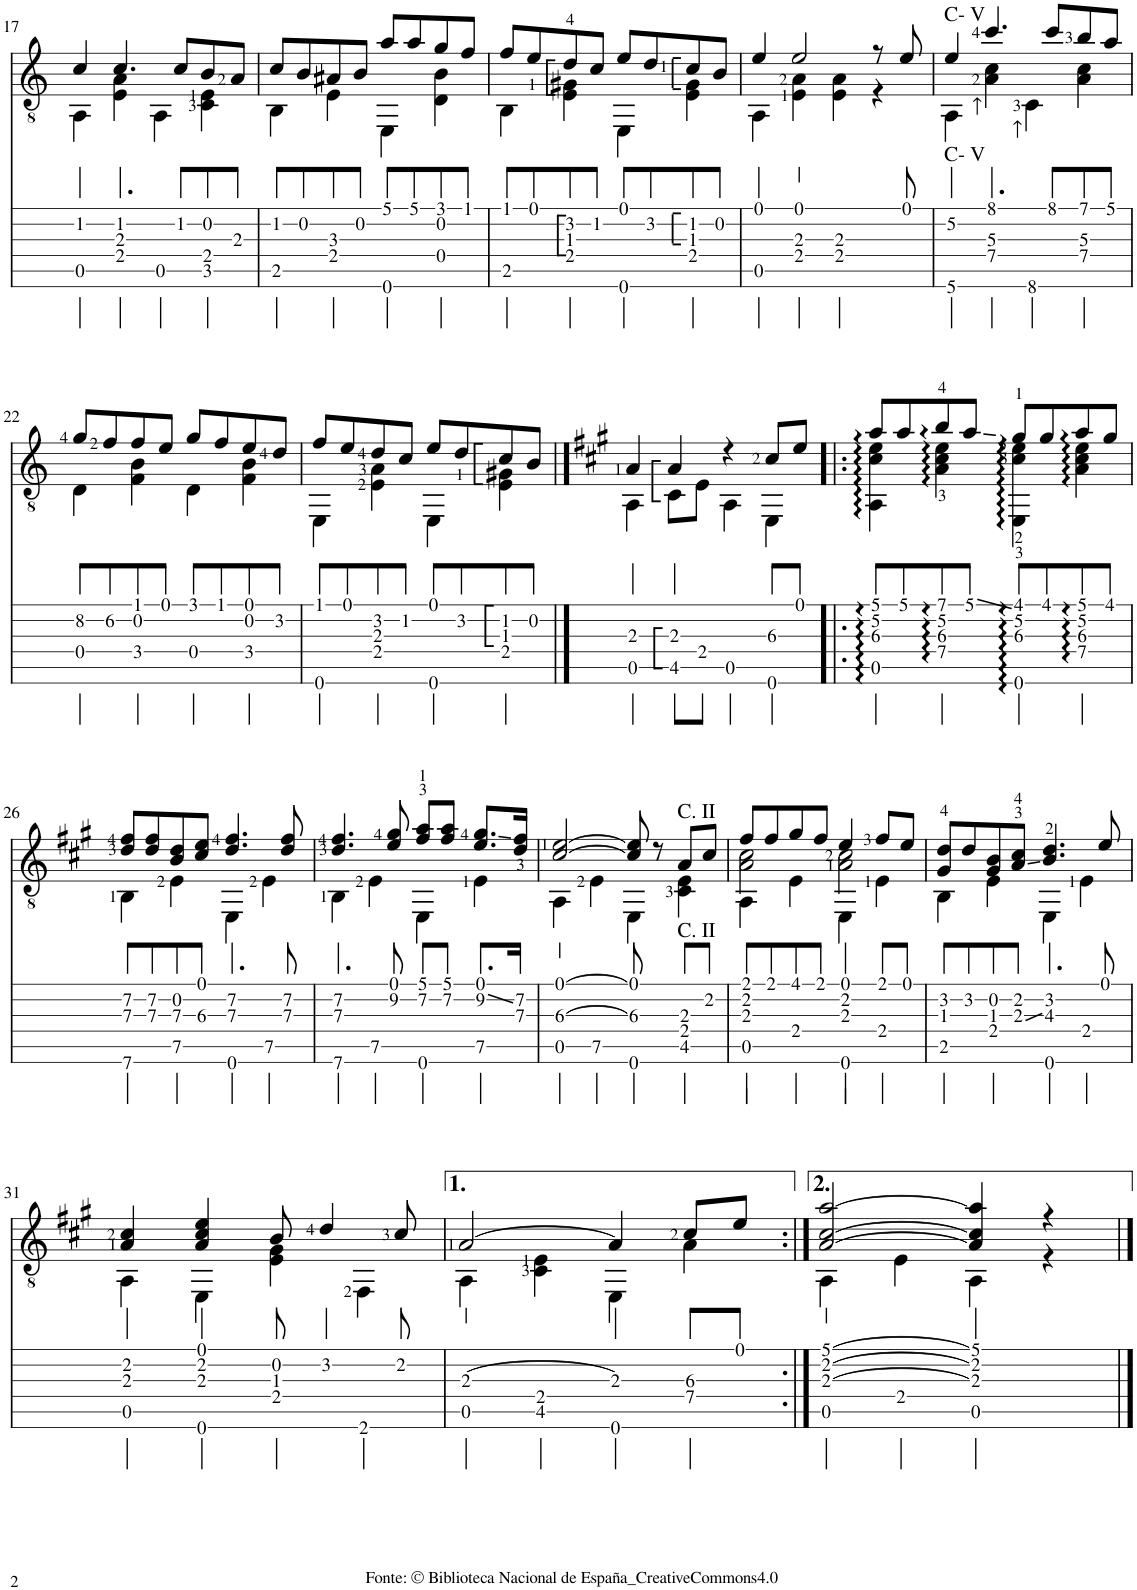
**kern	**kern
*part2	*part1
*staff2	*staff1
*I"Chitarra classica (Intavolatura)	*I"Guitar
!!LO:PB:g=z
*	*clefGv2
*k[]	*k[]
*M4/4	*M4/4
*met(c)	*met(c)
=17	=17
*^	*^
4c/	4AA\	4c/	4AA\
4.c/	4E\ 4A\	4.c/	4E\ 4A\
.	4AA\	.	4AA\
8c/L	.	8c/L	.
8B/	4C\ 4E\	8B/	4C\ 4E\
8A/J	.	8A/J	.
=18	=18	=18	=18
8c/L	4BB\	8c/L	4BB\
8B/	.	8B/	.
8A#X/	4E\	8A#X/	4E\
8B/J	.	8B/J	.
8a/L	4EE\	8a/L	4EE\
8a/	.	8a/	.
8g/	4D\ 4B\	8g/	4D\ 4B\
8f/J	.	8f/J	.
=19	=19	=19	=19
8f/L	4BB\	8f/L	4BB\
8e/	.	8e/	.
8d/	4E\ 4G#X\	8d/	4E\ 4G#X\
8c/J	.	8c/J	.
8e/L	4EE\	8e/L	4EE\
8d/	.	8d/	.
8c/	4E\ 4G#\	8c/	4E\ 4G#\
8B/J	.	8B/J	.
=20	=20	=20	=20
4e/	4AA\	4e/	4AA\
2e/	4E\ 4A\	2e/	4E\ 4A\
.	4E\ 4A\	.	4E\ 4A\
8r	4r	8r	4r
8e/	.	8e/	.
=21	=21	=21	=21
!	!	!LO:TX:a:t=C- V	!
!LO:TX:a:t=C- V	!	!	!
4e/	4AA\	4e/	4AA\
!	!	!LO:TX:b:t=↑	!
4.cc/	4A\ 4c\	4.cc/	4A\ 4c\
!	!	!	!LO:TX:b:t=↑
.	4C\	.	4C\
8cc/L	.	8cc/L	.
8b/	4A\ 4c\	8b/	4A\ 4c\
8a/J	.	8a/J	.
!!LO:LB:g=z	!!
=22	=22	=22	=22
8g/L	4D\	8g/L	4D\
8f/	.	8f/	.
8f/	4F\ 4B\	8f/	4F\ 4B\
8e/J	.	8e/J	.
8g/L	4D\	8g/L	4D\
8f/	.	8f/	.
8e/	4F\ 4B\	8e/	4F\ 4B\
8d/J	.	8d/J	.
=23	=23	=23	=23
8f/L	4EE\	8f/L	4EE\
8e/	.	8e/	.
8d/	4E\ 4A\	8d/	4E\ 4A\
8c/J	.	8c/J	.
8e/L	4EE\	8e/L	4EE\
8d/	.	8d/	.
8c/	4E\ 4G#X\	8c/	4E\ 4G#X\
8B/J	.	8B/J	.
==24	==24	==24	==24
*k[f#c#g#]	*	*k[f#c#g#]	*
4A/	4AA\	4A/	4AA\
4A/	8C#\L	4A/	8C#\L
.	8E\J	.	8E\J
4r	4AA\	4r	4AA\
8c#/L	4EE\	8c#/L	4EE\
8e/J	.	8e/J	.
=25!|:	=25!|:	=25!|:	=25!|:
8a/L	4AA\:: 4c#\:: 4e\::	8a/L	4AA\:: 4c#\:: 4e\::
8a/	.	8a/	.
8b/	4A\:: 4c#\:: 4e\::	8b/	4A\:: 4c#\:: 4e\::
8a/J	.	8a/J	.
8g#/L	4EE\:: 4c#\:: 4e\::	8g#/L	4EE\:: 4c#\:: 4e\::
8g#/	.	8g#/	.
8a/	4A\:: 4c#\:: 4e\::	8a/	4A\:: 4c#\:: 4e\::
8g#/J	.	8g#/J	.
!!LO:LB:g=z	!!
=26	=26	=26	=26
8d/ 8f#/L	4BB\	8d/ 8f#/L	4BB\
8d/ 8f#/	.	8d/ 8f#/	.
8d/ 8B/	4E\	8B/ 8d/	4E\
8c#/ 8e/J	.	8c#/ 8e/J	.
4.d/ 4.f#/	4EE\	4.d/ 4.f#/	4EE\
.	4E\	.	4E\
8d/ 8f#/	.	8d/ 8f#/	.
=27	=27	=27	=27
4.d/ 4.f#/	4BB\	4.d/ 4.f#/	4BB\
.	4E\	.	4E\
8g#/ 8e/	.	8e/ 8g#/	.
8f#/ 8a/L	4EE\	8f#/ 8a/L	4EE\
8f#/ 8a/J	.	8f#/ 8a/J	.
8.g#/ 8.e/L	4E\	8.e/ 8.g#/L	4E\
16d/ 16f#/Jk	.	16d/ 16f#/Jk	.
=28	=28	=28	=28
[2c#/ [2e/	4AA\	[2c#/ [2e/	4AA\
.	4E\	.	4E\
8c#/] 8e/]	4EE\	8c#/] 8e/]	4EE\
8r	.	8r	.
!	!	!LO:TX:a:t=C. II	!
!LO:TX:a:t=C. II	!	!	!
8A/L	4C#\ 4E\	8A/L	4C#\ 4E\
8c#/J	.	8c#/J	.
=29	=29	=29	=29
*	*^	*	*^
8f#/L	2A\ 2c#\	4AA\	8f#/L	2A\ 2c#\	4AA\
8f#/	.	.	8f#/	.	.
8g#/	.	4E\	8g#/	.	4E\
8f#/J	.	.	8f#/J	.	.
4e/	2A\ 2c#\	4EE\	4e/	2A\ 2c#\	4EE\
8f#/L	.	4E\	8f#/L	.	4E\
8e/J	.	.	8e/J	.	.
*	*v	*v	*	*	*
*	*	*	*v	*v
=30	=30	=30	=30
8G#/ 8d/L	4BB\	8G#/ 8d/L	4BB\
8d/	.	8d/	.
8G#/ 8B/	4E\	8G#/ 8B/	4E\
8A/ 8c#/J	.	8A/ 8c#/J	.
4.B/ 4.d/	4EE\	4.B/ 4.d/	4EE\
.	4E\	.	4E\
8e/	.	8e/	.
!!LO:LB:g=z	!!
=31	=31	=31	=31
4A/ 4c#/	4AA\	4A/ 4c#/	4AA\
4A/ 4c#/ 4e/	4EE\	4A/ 4c#/ 4e/	4EE\
8B/	4E\ 4G#\	8B/	4E\ 4G#\
4d/	.	4d/	.
.	4FF#\	.	4FF#\
8c#/	.	8c#/	.
=32	=32	=32	=32
[2A/	4AA\	[2A/	4AA\
.	4C#\ 4E\	.	4C#\ 4E\
4A/]	4EE\	4A/]	4EE\
8c#/L	4A\	8c#/L	4A\
8e/J	.	8e/J	.
=33:|!	=33:|!	=33:|!	=33:|!
[2A/ [2c#/ [2a/	4AA\	[2A/ [2c#/ [2a/	4AA\
.	4E\	.	4E\
4A/] 4c#/] 4a/]	4AA\	4A/] 4c#/] 4a/]	4AA\
4r	4r	4r	4r
*v	*v	*	*
*	*v	*v
==	==
*-	*-
